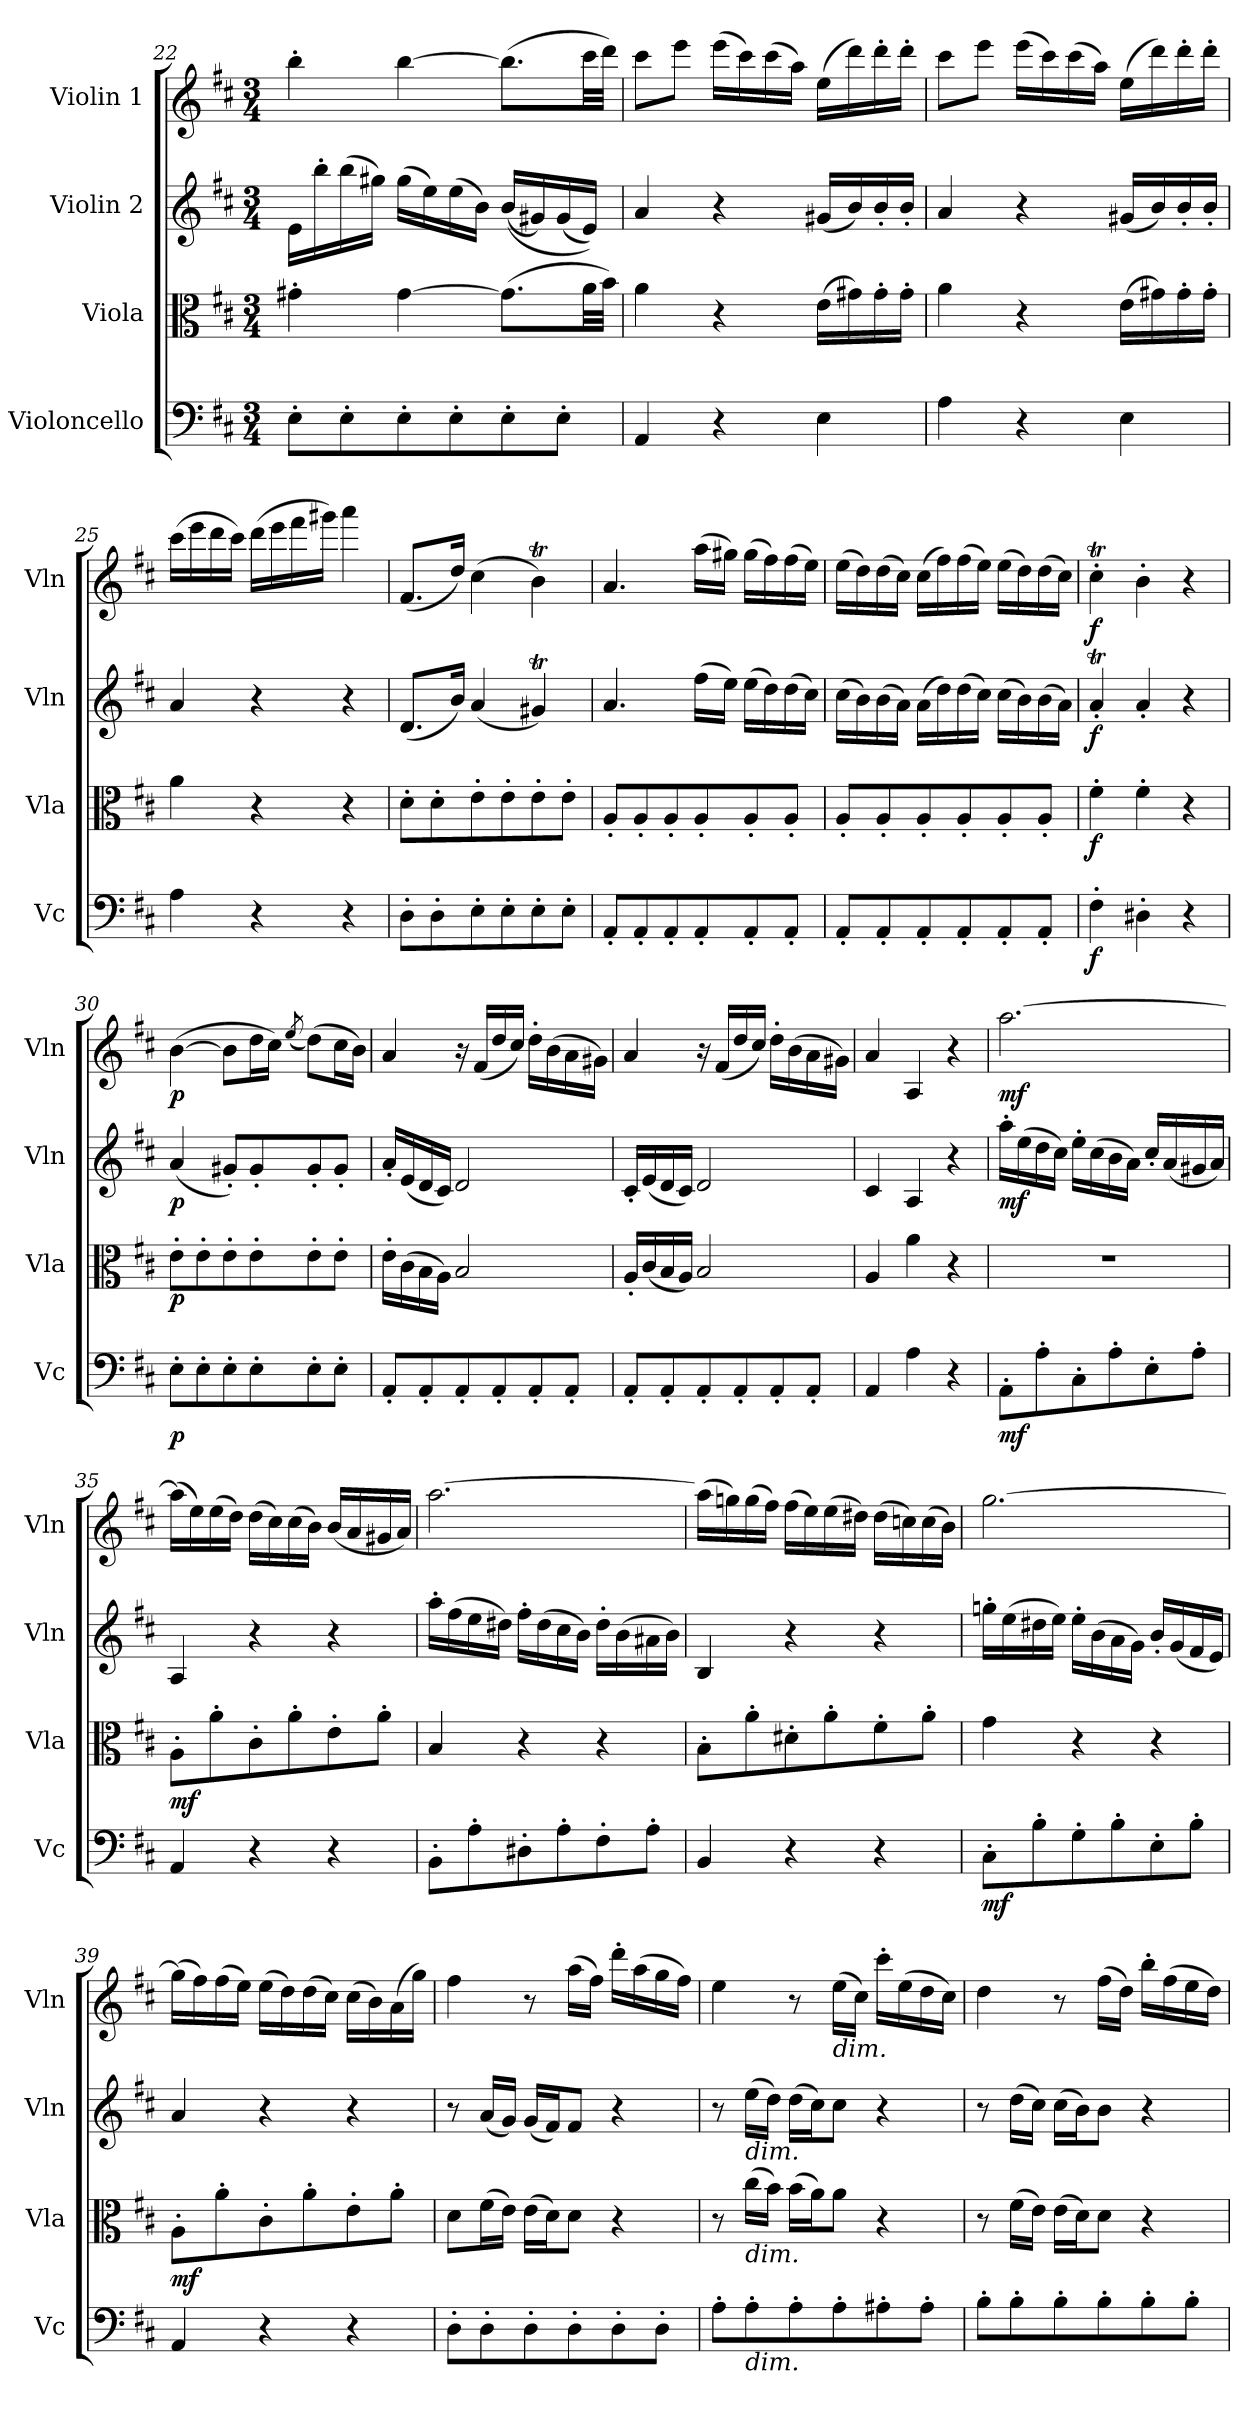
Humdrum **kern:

**kern	**dynam	**kern	**dynam	**kern	**dynam	**kern	**dynam
*part4	*part4	*part3	*part3	*part2	*part2	*part1	*part1
*staff4	*staff4	*staff3	*staff3	*staff2	*staff2	*staff1	*staff1
*I"Violoncello	*	*I"Viola	*	*I"Violin 2	*	*I"Violin 1	*
*I'Vc	*	*I'Vla	*	*I'Vln	*	*I'Vln	*
*clefF4	*	*clefC3	*	*clefG2	*	*clefG2	*
*k[f#c#]	*	*k[f#c#]	*	*k[f#c#]	*	*k[f#c#]	*
*M3/4	*	*M3/4	*	*M3/4	*	*M3/4	*
=22	=22	=22	=22	=22	=22	=22	=22
8E'\L	.	4g#X'\	.	16e\LL	.	4bb'\	.
.	.	.	.	16bb'\	.	.	.
8E'\	.	.	.	(>16bb\	.	.	.
.	.	.	.	16gg#X\JJ)	.	.	.
8E'\	.	[4g#\	.	(>16gg#\LL	.	[4bb\	.
.	.	.	.	16ee\)	.	.	.
8E'\	.	.	.	(>16ee\	.	.	.
.	.	.	.	16b\JJ)	.	.	.
8E'\	.	(>8.g#\L]	.	(<(>16b/LL	.	(>8.bb\L]	.
.	.	.	.	16g#X/)	.	.	.
8E'\J	.	.	.	(<16g#/	.	.	.
.	.	32a\LL	.	16e/JJ))	.	32ccc#\LL	.
.	.	32b\JJJ)	.	.	.	32ddd\JJJ)	.
=23	=23	=23	=23	=23	=23	=23	=23
4AA/	.	4a\	.	4a/	.	8ccc#\L	.
.	.	.	.	.	.	8eee\J	.
4r	.	4r	.	4r	.	(>16eee\LL	.
.	.	.	.	.	.	16ccc#\)	.
.	.	.	.	.	.	(>16ccc#\	.
.	.	.	.	.	.	16aa\JJ)	.
4E\	.	(>16e\LL	.	(<16g#X/LL	.	(>16ee\LL	.
.	.	16g#X\)	.	16b/)	.	16ddd\)	.
.	.	16g#'\	.	16b'/	.	16ddd'\	.
.	.	16g#'\JJ	.	16b'/JJ	.	16ddd'\JJ	.
!!LO:LB:g=z
=24	=24	=24	=24	=24	=24	=24	=24
4A\	.	4a\	.	4a/	.	8ccc#\L	.
.	.	.	.	.	.	8eee\J	.
4r	.	4r	.	4r	.	(>16eee\LL	.
.	.	.	.	.	.	16ccc#\)	.
.	.	.	.	.	.	(>16ccc#\	.
.	.	.	.	.	.	16aa\JJ)	.
4E\	.	(>16e\LL	.	(<16g#X/LL	.	(>16ee\LL	.
.	.	16g#X\)	.	16b/)	.	16ddd\)	.
.	.	16g#'\	.	16b'/	.	16ddd'\	.
.	.	16g#'\JJ	.	16b'/JJ	.	16ddd'\JJ	.
=25	=25	=25	=25	=25	=25	=25	=25
4A\	.	4a\	.	4a/	.	(>16ccc#\LL	.
.	.	.	.	.	.	16eee\	.
.	.	.	.	.	.	16ddd\	.
.	.	.	.	.	.	16ccc#\JJ)	.
4r	.	4r	.	4r	.	(>16ddd\LL	.
.	.	.	.	.	.	16eee\	.
.	.	.	.	.	.	16fff#\	.
.	.	.	.	.	.	16ggg#X\JJ)	.
4r	.	4r	.	4r	.	4aaa\	.
=26	=26	=26	=26	=26	=26	=26	=26
8D'\L	.	8d'\L	.	(<8.d/L	.	(<8.f#/L	.
8D'\	.	8d'\	.	.	.	.	.
.	.	.	.	16b/Jk)	.	16dd/Jk)	.
8E'\	.	8e'\	.	(<4a/	.	(>4cc#\	.
8E'\	.	8e'\	.	.	.	.	.
8E'\	.	8e'\	.	4g#Xt/)	.	4bT\)	.
8E'\J	.	8e'\J	.	.	.	.	.
!!LO:LB:g=z
=27	=27	=27	=27	=27	=27	=27	=27
8AA'/L	.	8A'/L	.	4.a/	.	4.a/	.
8AA'/	.	8A'/	.	.	.	.	.
8AA'/	.	8A'/	.	.	.	.	.
8AA'/	.	8A'/	.	(>16ff#\LL	.	(>16aa\LL	.
.	.	.	.	16ee\JJ)	.	16gg#X\JJ)	.
8AA'/	.	8A'/	.	(>16ee\LL	.	(>16gg#\LL	.
.	.	.	.	16dd\)	.	16ff#\)	.
8AA'/J	.	8A'/J	.	(>16dd\	.	(>16ff#\	.
.	.	.	.	16cc#\JJ)	.	16ee\JJ)	.
=28	=28	=28	=28	=28	=28	=28	=28
8AA'/L	.	8A'/L	.	(>16cc#\LL	.	(>16ee\LL	.
.	.	.	.	16b\)	.	16dd\)	.
8AA'/	.	8A'/	.	(>16b\	.	(>16dd\	.
.	.	.	.	16a\JJ)	.	16cc#\JJ)	.
8AA'/	.	8A'/	.	(>16a\LL	.	(>16cc#\LL	.
.	.	.	.	16dd\)	.	16ff#\)	.
8AA'/	.	8A'/	.	(>16dd\	.	(>16ff#\	.
.	.	.	.	16cc#\JJ)	.	16ee\JJ)	.
8AA'/	.	8A'/	.	(>16cc#\LL	.	(>16ee\LL	.
.	.	.	.	16b\)	.	16dd\)	.
8AA'/J	.	8A'/J	.	(>16b\	.	(>16dd\	.
.	.	.	.	16a\JJ)	.	16cc#\JJ)	.
=29	=29	=29	=29	=29	=29	=29	=29
!	!LO:DY:b	!	!LO:DY:b	!	!LO:DY:b	!	!LO:DY:b
4F#'\	f	4f#'\	f	4aT'/	f	4cc#t'\	f
4D#X'\	.	4f#'\	.	4a'/	.	4b'\	.
4r	.	4r	.	4r	.	4r	.
=30	=30	=30	=30	=30	=30	=30	=30
!	!LO:DY:b	!	!LO:DY:b	!	!LO:DY:b	!	!LO:DY:b
8E'\L	p	8e'\L	p	(<4a/	p	(>[4b\	p
8E'\	.	8e'\	.	.	.	.	.
8E'\	.	8e'\	.	8g#X'/L)	.	8b\L]	.
8E'\	.	8e'\	.	8g#'/	.	16dd\L	.
.	.	.	.	.	.	16cc#\JJ)	.
.	.	.	.	.	.	(<8qee/	.
8E'\	.	8e'\	.	8g#'/	.	(>8dd\L)	.
8E'\J	.	8e'\J	.	8g#'/J	.	16cc#\L	.
.	.	.	.	.	.	16b\JJ)	.
!!LO:LB:g=z
=31	=31	=31	=31	=31	=31	=31	=31
8AA'/L	.	16e'\LL	.	16a'/LL	.	4a/	.
.	.	(>16c#\	.	(<16e/	.	.	.
8AA'/	.	16B\	.	16d/	.	.	.
.	.	16A\JJ)	.	16c#/JJ)	.	.	.
8AA'/	.	2B/	.	2d/	.	16r	.
.	.	.	.	.	.	(<16f#/LL	.
8AA'/	.	.	.	.	.	16dd/	.
.	.	.	.	.	.	16cc#/JJ)	.
8AA'/	.	.	.	.	.	16dd'\LL	.
.	.	.	.	.	.	(>16b\	.
8AA'/J	.	.	.	.	.	16a\	.
.	.	.	.	.	.	16g#X\JJ)	.
=32	=32	=32	=32	=32	=32	=32	=32
8AA'/L	.	16A'/LL	.	16c#'/LL	.	4a/	.
.	.	(<16c#/	.	(<16e/	.	.	.
8AA'/	.	16B/	.	16d/	.	.	.
.	.	16A/JJ)	.	16c#/JJ)	.	.	.
8AA'/	.	2B/	.	2d/	.	16r	.
.	.	.	.	.	.	(<16f#/LL	.
8AA'/	.	.	.	.	.	16dd/	.
.	.	.	.	.	.	16cc#/JJ)	.
8AA'/	.	.	.	.	.	16dd'\LL	.
.	.	.	.	.	.	(>16b\	.
8AA'/J	.	.	.	.	.	16a\	.
.	.	.	.	.	.	16g#X\JJ)	.
=33	=33	=33	=33	=33	=33	=33	=33
4AA/	.	4A/	.	4c#/	.	4a/	.
4A\	.	4a\	.	4A/	.	4A/	.
4r	.	4r	.	4r	.	4r	.
=34	=34	=34	=34	=34	=34	=34	=34
!	!LO:DY:b	!	!	!	!LO:DY:b	!	!LO:DY:b
8AA'\L	mf	2.r	.	16aa'\LL	mf	[2.aa\	mf
.	.	.	.	(>16ee\	.	.	.
8A'\	.	.	.	16dd\	.	.	.
.	.	.	.	16cc#\JJ)	.	.	.
8C#'\	.	.	.	16ee'\LL	.	.	.
.	.	.	.	(>16cc#\	.	.	.
8A'\	.	.	.	16b\	.	.	.
.	.	.	.	16a\JJ)	.	.	.
8E'\	.	.	.	16cc#'/LL	.	.	.
.	.	.	.	(<16a/	.	.	.
8A'\J	.	.	.	16g#X/	.	.	.
.	.	.	.	16a/JJ)	.	.	.
!!LO:PB:g=z
=35	=35	=35	=35	=35	=35	=35	=35
!	!	!	!LO:DY:b	!	!	!	!
4AA/	.	8A'\L	mf	4A/	.	(>16aa\LL]	.
.	.	.	.	.	.	16ee\)	.
.	.	8a'\	.	.	.	(>16ee\	.
.	.	.	.	.	.	16dd\JJ)	.
4r	.	8c#'\	.	4r	.	(>16dd\LL	.
.	.	.	.	.	.	16cc#\)	.
.	.	8a'\	.	.	.	(>16cc#\	.
.	.	.	.	.	.	16b\JJ)	.
4r	.	8e'\	.	4r	.	(<16b/LL	.
.	.	.	.	.	.	16a/	.
.	.	8a'\J	.	.	.	16g#X/	.
.	.	.	.	.	.	16a/JJ)	.
=36	=36	=36	=36	=36	=36	=36	=36
8BB'\L	.	4B/	.	16aa'\LL	.	[2.aa\	.
.	.	.	.	(>16ff#\	.	.	.
8A'\	.	.	.	16ee\	.	.	.
.	.	.	.	16dd#X\JJ)	.	.	.
8D#X'\	.	4r	.	16ff#'\LL	.	.	.
.	.	.	.	(>16dd#\	.	.	.
8A'\	.	.	.	16cc#\	.	.	.
.	.	.	.	16b\JJ)	.	.	.
8F#'\	.	4r	.	16dd#'\LL	.	.	.
.	.	.	.	(>16b\	.	.	.
8A'\J	.	.	.	16a#X\	.	.	.
.	.	.	.	16b\JJ)	.	.	.
=37	=37	=37	=37	=37	=37	=37	=37
4BB/	.	8B'\L	.	4B/	.	(>16aa\LL]	.
.	.	.	.	.	.	16ggn\)	.
.	.	8a'\	.	.	.	(>16gg\	.
.	.	.	.	.	.	16ff#\JJ)	.
4r	.	8d#X'\	.	4r	.	(>16ff#\LL	.
.	.	.	.	.	.	16ee\)	.
.	.	8a'\	.	.	.	(>16ee\	.
.	.	.	.	.	.	16dd#X\JJ)	.
4r	.	8f#'\	.	4r	.	(>16dd#\LL	.
.	.	.	.	.	.	16ccn\)	.
.	.	8a'\J	.	.	.	(>16cc\	.
.	.	.	.	.	.	16b\JJ)	.
!!LO:PB:g=z
=38	=38	=38	=38	=38	=38	=38	=38
!	!LO:DY:b	!	!	!	!	!	!
8C#'\L	mf	4g\	.	16ggn'\LL	.	[2.gg\	.
.	.	.	.	(>16ee\	.	.	.
8B'\	.	.	.	16dd#X\	.	.	.
.	.	.	.	16ee\JJ)	.	.	.
8G'\	.	4r	.	16ee'\LL	.	.	.
.	.	.	.	(>16b\	.	.	.
8B'\	.	.	.	16a\	.	.	.
.	.	.	.	16g\JJ)	.	.	.
8E'\	.	4r	.	16b'/LL	.	.	.
.	.	.	.	(<16g/	.	.	.
8B'\J	.	.	.	16f#/	.	.	.
.	.	.	.	16e/JJ)	.	.	.
=39	=39	=39	=39	=39	=39	=39	=39
!	!	!	!LO:DY:b	!	!	!	!
4AA/	.	8A'\L	mf	4a/	.	(>16gg\LL]	.
.	.	.	.	.	.	16ff#\)	.
.	.	8a'\	.	.	.	(>16ff#\	.
.	.	.	.	.	.	16ee\JJ)	.
4r	.	8c#'\	.	4r	.	(>16ee\LL	.
.	.	.	.	.	.	16dd\)	.
.	.	8a'\	.	.	.	(>16dd\	.
.	.	.	.	.	.	16cc#\JJ)	.
4r	.	8e'\	.	4r	.	(>16cc#\LL	.
.	.	.	.	.	.	16b\)	.
.	.	8a'\J	.	.	.	(>16a\	.
.	.	.	.	.	.	16gg\JJ)	.
=40	=40	=40	=40	=40	=40	=40	=40
8D'\L	.	8d\L	.	8r	.	4ff#\	.
8D'\	.	(>16f#\L	.	(<16a/LL	.	.	.
.	.	16e\JJ)	.	16g/JJ)	.	.	.
8D'\	.	(>16e\LL	.	(<16g/LL	.	8r	.
.	.	16d\J)	.	16f#/J)	.	.	.
8D'\	.	8d\J	.	8f#/J	.	(>16aa\LL	.
.	.	.	.	.	.	16ff#\JJ)	.
8D'\	.	4r	.	4r	.	16ddd'\LL	.
.	.	.	.	.	.	(>16aa\	.
8D'\J	.	.	.	.	.	16gg\	.
.	.	.	.	.	.	16ff#\JJ)	.
!!LO:LB:g=z
=41	=41	=41	=41	=41	=41	=41	=41
8A'\L	.	8r	.	8r	.	4ee\	.
!	!	!	!	!LO:TX:b:i:t=dim.	!	!	!
!	!	!LO:TX:b:i:t=dim.	!	!	!	!	!
!LO:TX:b:i:t=dim.	!	!	!	!	!	!	!
8A'\	.	(>16cc#\LL	.	(>16ee\LL	.	.	.
.	.	16b\JJ)	.	16dd\JJ)	.	.	.
8A'\	.	(>16b\LL	.	(>16dd\LL	.	8r	.
.	.	16a\J)	.	16cc#\J)	.	.	.
!	!	!	!	!	!	!LO:TX:b:i:t=dim.	!
8A'\	.	8a\J	.	8cc#\J	.	(>16ee\LL	.
.	.	.	.	.	.	16cc#\JJ)	.
8A#X'\	.	4r	.	4r	.	16ccc#'\LL	.
.	.	.	.	.	.	(>16ee\	.
8A#'\J	.	.	.	.	.	16dd\	.
.	.	.	.	.	.	16cc#\JJ)	.
=42	=42	=42	=42	=42	=42	=42	=42
8B'\L	.	8r	.	8r	.	4dd\	.
8B'\	.	(>16f#\LL	.	(>16dd\LL	.	.	.
.	.	16e\JJ)	.	16cc#\JJ)	.	.	.
8B'\	.	(>16e\LL	.	(>16cc#\LL	.	8r	.
.	.	16d\J)	.	16b\J)	.	.	.
8B'\	.	8d\J	.	8b\J	.	(>16ff#\LL	.
.	.	.	.	.	.	16dd\JJ)	.
8B'\	.	4r	.	4r	.	16bb'\LL	.
.	.	.	.	.	.	(>16ff#\	.
8B'\J	.	.	.	.	.	16ee\	.
.	.	.	.	.	.	16dd\JJ)	.
=	=	=	=	=	=	=	=
*-	*-	*-	*-	*-	*-	*-	*-
